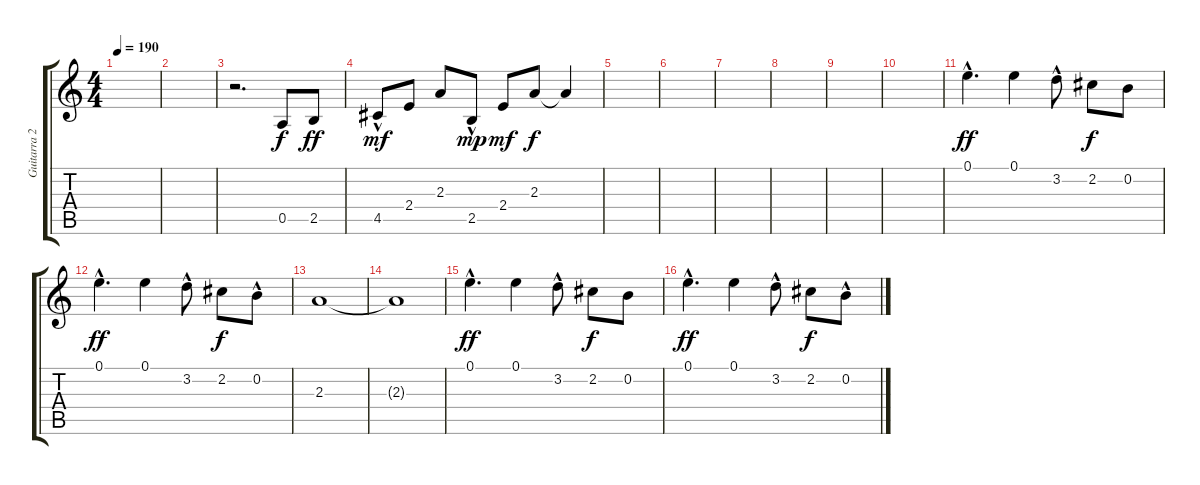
\track ("Guitarra 2" "Guitarra 2") {instrument overdrivenguitar}
\staff {score tabs}
\tuning (E4 B3 G3 D3 A2 E2) {hide}
\ts (4 4)
\tempo 190
\clef g2
\ks c
|
|
r.2{d} 0.5.8 2.5.8{dy ff} |
4.5{hac}.8{dy mf} 2.4.8 2.3.8 2.5{hac}.8{dy mp} 2.4.8{dy mf} 2.3.8{dy f} 2.3{t}.4 |
|
|
|
|
|
|
0.1{hac}.4{d dy ff} 0.1.4 3.2{hac}.8 2.2.8{dy f} 0.2.8 |
0.1{hac}.4{d dy ff} 0.1.4 3.2{hac}.8 2.2.8{dy f} 0.2{hac}.8 |
2.3.1 |
2.3{t}.1 |
0.1{hac}.4{d dy ff} 0.1.4 3.2{hac}.8 2.2.8{dy f} 0.2.8 |
0.1{hac}.4{d dy ff} 0.1.4 3.2{hac}.8 2.2.8{dy f} 0.2{hac}.8
